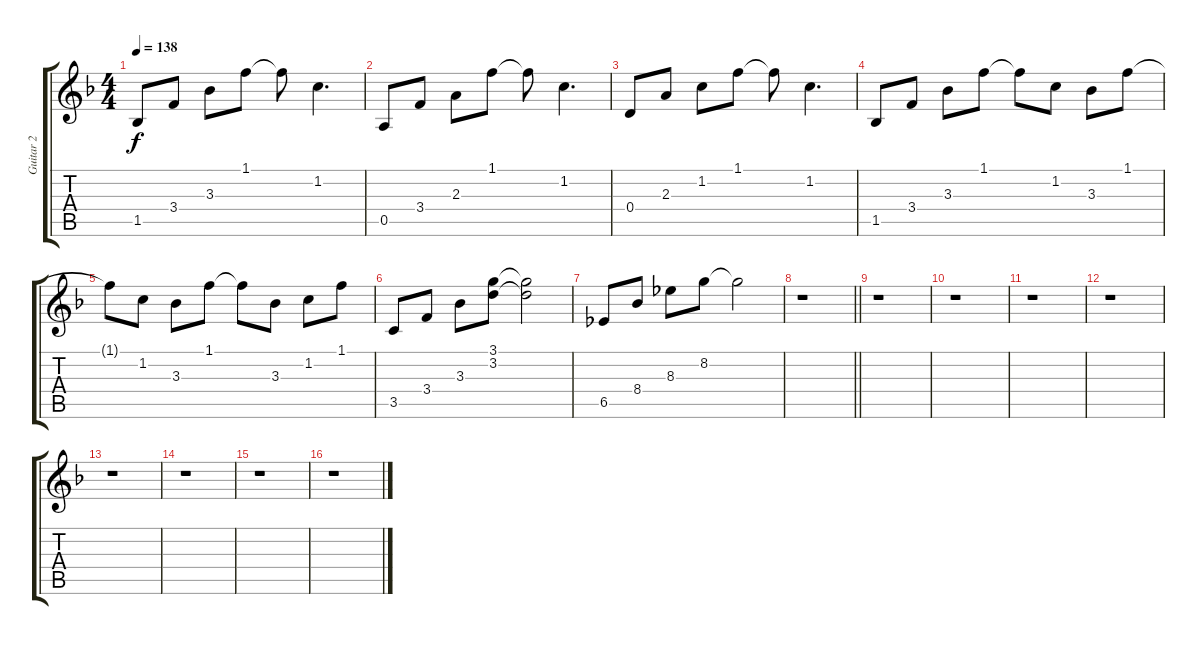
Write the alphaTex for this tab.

\track ("Guitar 2" "Guitar 2") {instrument acousticguitarsteel}
\staff {score tabs}
\tuning (E4 B3 G3 D3 A2 E2) {hide}
\ts (4 4)
\tempo 138
\clef g2
\ks f
1.5.8{dy f} 3.4.8 3.3.8 1.1.8 1.1{t}.8 1.2.4{d} |
0.5.8 3.4.8 2.3.8 1.1.8 1.1{t}.8 1.2.4{d} |
0.4.8 2.3.8 1.2.8 1.1.8 1.1{t}.8 1.2.4{d} |
1.5.8 3.4.8 3.3.8 1.1.8 1.1{t}.8 1.2.8 3.3.8 1.1.8 |
1.1{t}.8 1.2.8 3.3.8 1.1.8 1.1{t}.8 3.3.8 1.2.8 1.1.8 |
3.5.8 3.4.8 3.3.8 (3.1 3.2).8 (3.1{t} 3.2{t}).2 |
6.5.8 8.4.8 8.3.8 8.2.8 8.2{t}.2 |
\barLineRight lightlight
r.1 |
r.1 |
r.1 |
r.1 |
r.1 |
r.1 |
r.1 |
r.1 |
r.1
